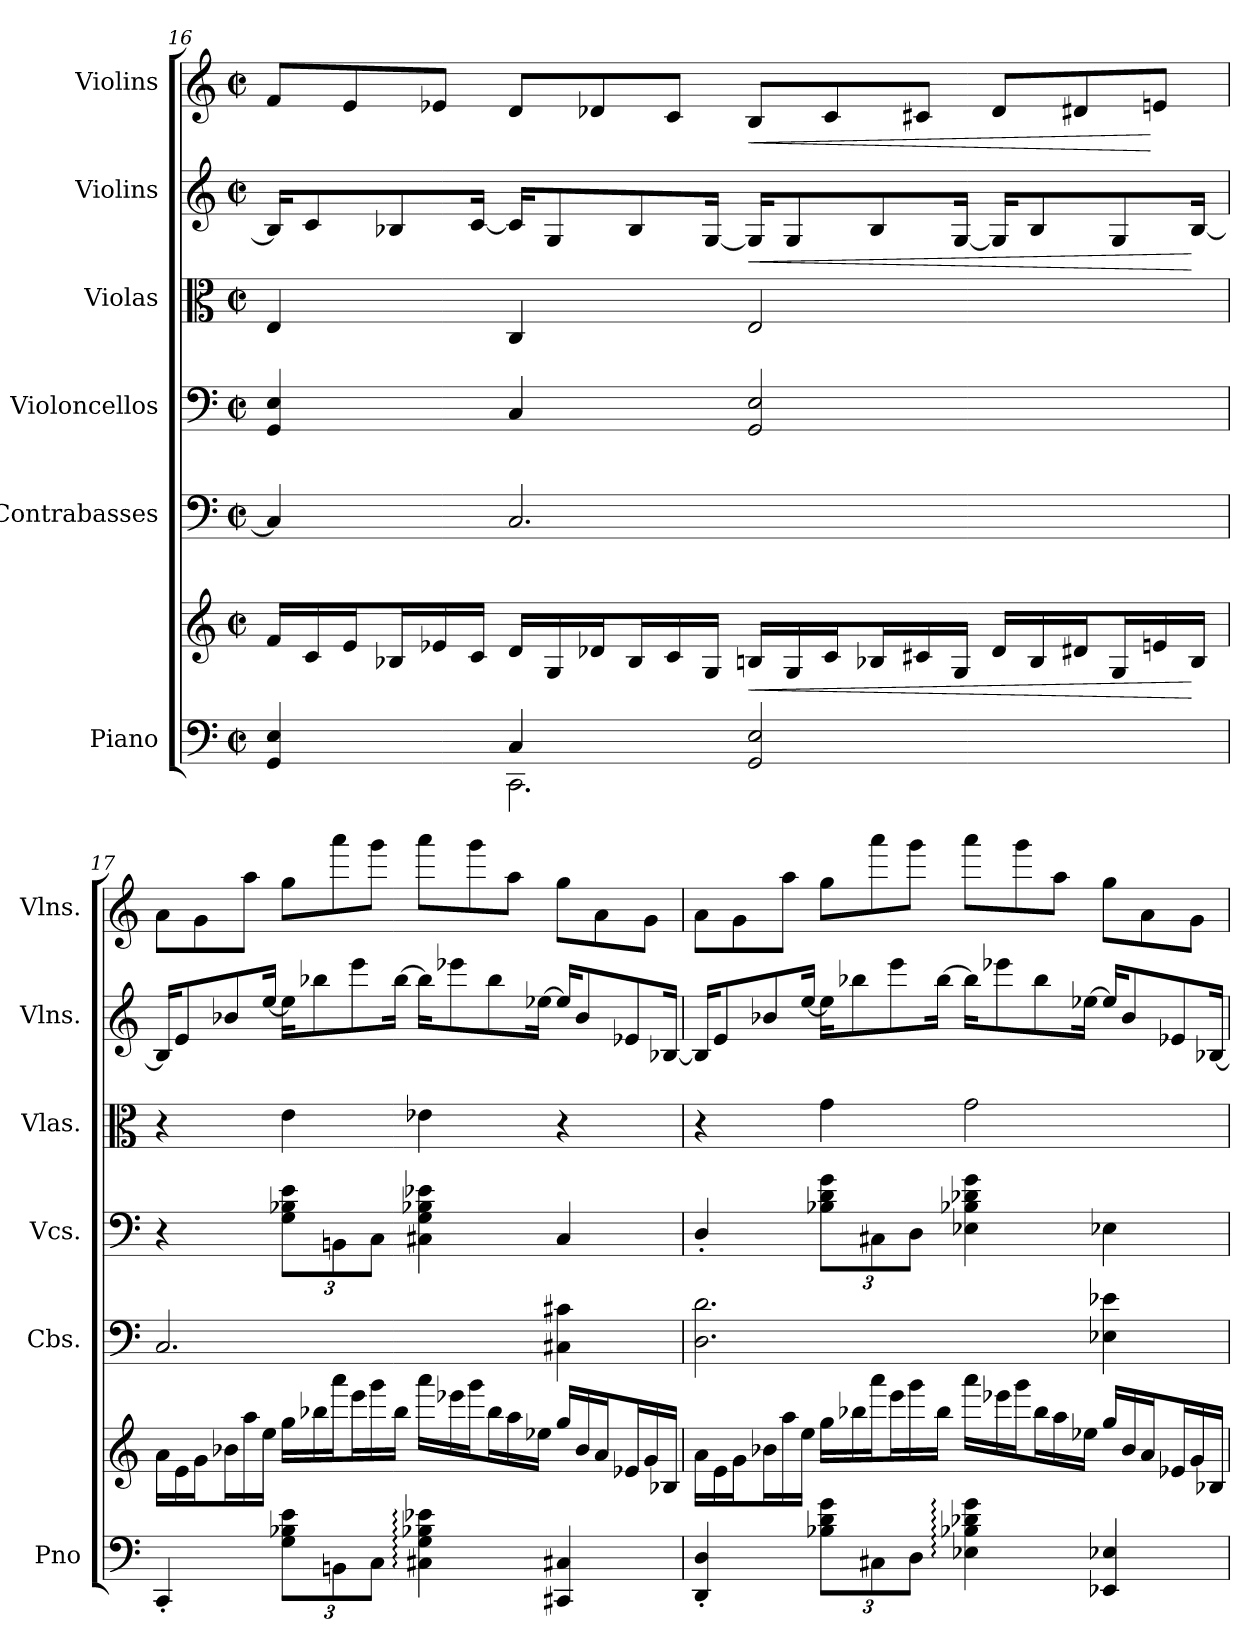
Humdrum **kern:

**kern	**kern	**dynam	**kern	**kern	**kern	**kern	**dynam	**kern	**dynam
*part6	*part6	*part6	*part5	*part4	*part3	*part2	*part2	*part1	*part1
*staff7	*staff6	*staff6/7	*staff5	*staff4	*staff3	*staff2	*staff2	*staff1	*staff1
*I"Piano	*	*	*I"Contrabasses	*I"Violoncellos	*I"Violas	*I"Violins	*	*I"Violins	*
*I'Pno	*	*	*I'Cbs.	*I'Vcs.	*I'Vlas.	*I'Vlns.	*	*I'Vlns.	*
*clefF4	*clefG2	*	*clefF4	*clefF4	*clefC3	*clefG2	*	*clefG2	*
*	*	*	*ITrd7c12	*	*	*	*	*	*
*k[]	*k[]	*	*k[]	*k[]	*k[]	*k[]	*	*k[]	*
*M4/4	*M4/4	*	*M4/4	*M4/4	*M4/4	*M4/4	*	*M4/4	*
*met(c|)	*met(c|)	*	*met(c|)	*met(c|)	*met(c|)	*met(c|)	*	*met(c|)	*
=16	=16	=16	=16	=16	=16	=16	=16	=16	=16
*^	*	*	*	*	*	*	*	*	*
*	*	*Xtuplet	*	*	*	*	*Xtuplet	*	*Xtuplet	*
4GG/ 4E/	4ryy	24f/LL	.	4CC/]	4GG/ 4E/	4E/	24B-/KL]	.	12f/L	.
.	.	24c/	.	.	.	.	12c/	.	.	.
.	.	24e/J	.	.	.	.	.	.	12e/	.
.	.	24B-X/L	.	.	.	.	12B-X/	.	.	.
.	.	24e-X/	.	.	.	.	.	.	12e-X/J	.
.	.	24c/JJ	.	.	.	.	[24c/Jk	.	.	.
4C/	2.CC\	24d/LL	.	2.CC/	4C/	4C/	24c/KL]	.	12d/L	.
.	.	24G/	.	.	.	.	12G/	.	.	.
.	.	24d-X/J	.	.	.	.	.	.	12d-X/	.
.	.	24B-/L	.	.	.	.	12B-/	.	.	.
.	.	24c/	.	.	.	.	.	.	12c/J	.
.	.	24G/JJ	.	.	.	.	[24G/Jk	.	.	.
!	!	!	!LO:HP:b	!	!	!	!	!LO:HP:b	!	!LO:HP:b
2GG/ 2E/	.	24Bn/LL	<	.	2GG/ 2E/	2E/	24G/KL]	<	12B/L	<
.	.	24G/	.	.	.	.	12G/	.	.	.
.	.	24c/J	.	.	.	.	.	.	12c/	.
.	.	24B-X/L	.	.	.	.	12B-/	.	.	.
.	.	24c#X/	.	.	.	.	.	.	12c#X/J	.
.	.	24G/JJ	.	.	.	.	[24G/Jk	.	.	.
.	.	24d-/LL	.	.	.	.	24G/KL]	.	12d-/L	.
.	.	24B-/	.	.	.	.	12B-/	.	.	.
.	.	24d#X/J	.	.	.	.	.	.	12d#X/	.
.	.	24G/L	.	.	.	.	12G/	.	.	.
.	.	24en/	.	.	.	.	.	.	12en/J	[
.	.	24B-/JJ	[	.	.	.	[24B-/Jk	[	.	.
*v	*v	*	*	*	*	*	*	*	*	*
!!LO:LB:g=z
=17	=17	=17	=17	=17	=17	=17	=17	=17	=17
4CC'/	24a\LL	.	2.CC/	4r	4r	24B-/KL]	.	12a\L	.
.	24e\	.	.	.	.	12e/	.	.	.
.	24g\J	.	.	.	.	.	.	12g\	.
.	24b-X\L	.	.	.	.	12b-X/	.	.	.
.	24aa\	.	.	.	.	.	.	12aa\J	.
.	24ee\JJ	.	.	.	.	[24ee/Jk	.	.	.
*Xbrackettup	*	*	*	*Xbrackettup	*	*	*	*	*
12G\ 12B-X\ 12e\L	24gg\LL	.	.	12G\ 12B-X\ 12e\L	4e\	24ee\KL]	.	12gg\L	.
.	24bb-X\	.	.	.	.	12bb-X\	.	.	.
12BBn\	24aaa\J	.	.	12BBn\	.	.	.	12aaa\	.
.	24eee\L	.	.	.	.	12eee\	.	.	.
12C\J	24ggg\	.	.	12C\J	.	.	.	12ggg\J	.
.	24bb-\JJ	.	.	.	.	[24bb-\Jk	.	.	.
4C#X\: 4G\: 4B-X\: 4e-X\:	24aaa\LL	.	.	4C#X\ 4G\ 4B-X\ 4e-X\	4e-X\	24bb-\KL]	.	12aaa\L	.
.	24eee-X\	.	.	.	.	12eee-X\	.	.	.
.	24ggg\J	.	.	.	.	.	.	12ggg\	.
.	24bb-\L	.	.	.	.	12bb-\	.	.	.
.	24aa\	.	.	.	.	.	.	12aa\J	.
.	24ee-X\JJ	.	.	.	.	[24ee-X\Jk	.	.	.
4CC#X/ 4C#X/	24gg/LL	.	4CC#X\ 4C#X\	4C#/	4r	24ee-/KL]	.	12gg\L	.
.	24b-/	.	.	.	.	12b-/	.	.	.
.	24a/J	.	.	.	.	.	.	12a\	.
.	24e-X/L	.	.	.	.	12e-X/	.	.	.
.	24g/	.	.	.	.	.	.	12g\J	.
.	24B-X/JJ	.	.	.	.	[24B-X/Jk	.	.	.
=18	=18	=18	=18	=18	=18	=18	=18	=18	=18
4DD/' 4D/'	24a\LL	.	2.DD\ 2.D\	4D'/	4r	24B-/KL]	.	12a\L	.
.	24e\	.	.	.	.	12e/	.	.	.
.	24g\J	.	.	.	.	.	.	12g\	.
.	24b-X\L	.	.	.	.	12b-X/	.	.	.
.	24aa\	.	.	.	.	.	.	12aa\J	.
.	24ee\JJ	.	.	.	.	[24ee/Jk	.	.	.
12B-X\ 12d\ 12g\L	24gg\LL	.	.	12B-X\ 12d\ 12g\L	4g\	24ee\KL]	.	12gg\L	.
.	24bb-X\	.	.	.	.	12bb-X\	.	.	.
12C#X\	24aaa\J	.	.	12C#X\	.	.	.	12aaa\	.
.	24eee\L	.	.	.	.	12eee\	.	.	.
12D\J	24ggg\	.	.	12D\J	.	.	.	12ggg\J	.
.	24bb-\JJ	.	.	.	.	[24bb-\Jk	.	.	.
4E-X\: 4B-X\: 4d-X\: 4g\:	24aaa\LL	.	.	4E-X\ 4B-X\ 4d-X\ 4g\	2g\	24bb-\KL]	.	12aaa\L	.
.	24eee-X\	.	.	.	.	12eee-X\	.	.	.
.	24ggg\J	.	.	.	.	.	.	12ggg\	.
.	24bb-\L	.	.	.	.	12bb-\	.	.	.
.	24aa\	.	.	.	.	.	.	12aa\J	.
.	24ee-X\JJ	.	.	.	.	[24ee-X\Jk	.	.	.
4EE-X/ 4E-X/	24gg/LL	.	4EE-X\ 4E-X\	4E-X\	.	24ee-/KL]	.	12gg\L	.
.	24b-/	.	.	.	.	12b-/	.	.	.
.	24a/J	.	.	.	.	.	.	12a\	.
.	24e-X/L	.	.	.	.	12e-X/	.	.	.
.	24g/	.	.	.	.	.	.	12g\J	.
.	24B-X/JJ	.	.	.	.	[24B-X/Jk	.	.	.
=	=	=	=	=	=	=	=	=	=
*-	*-	*-	*-	*-	*-	*-	*-	*-	*-
